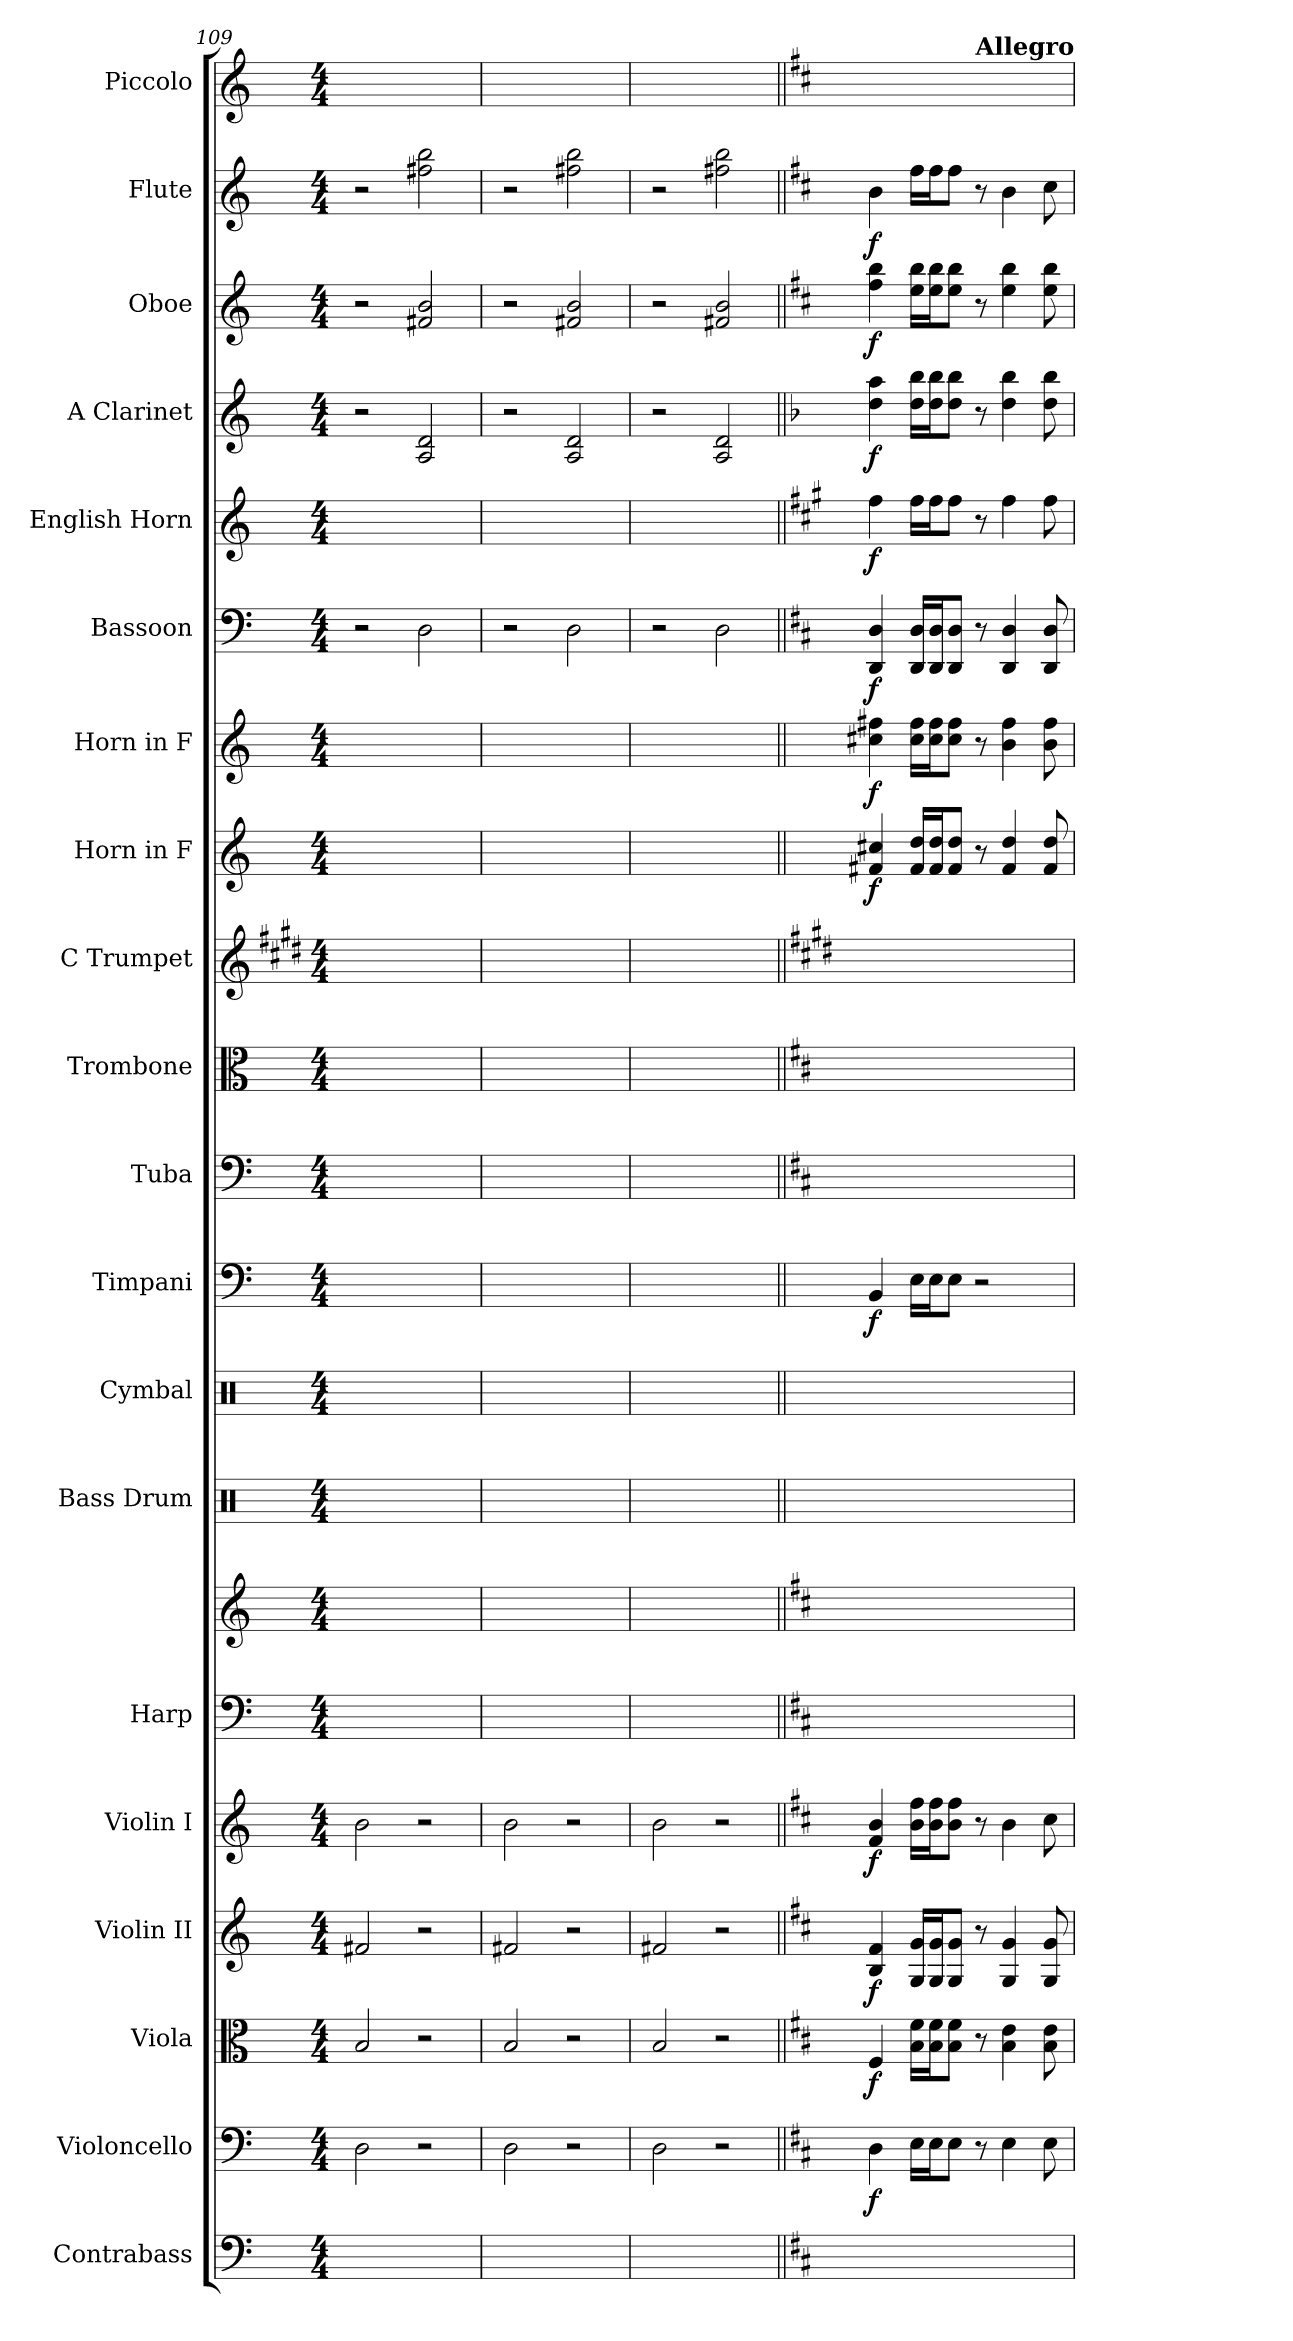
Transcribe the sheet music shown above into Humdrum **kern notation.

**kern	**kern	**dynam	**kern	**dynam	**kern	**dynam	**kern	**dynam	**kern	**kern	**kern	**kern	**kern	**dynam	**kern	**kern	**kern	**kern	**dynam	**kern	**dynam	**kern	**dynam	**kern	**dynam	**kern	**dynam	**kern	**dynam	**kern	**dynam	**kern
*part20	*part19	*part19	*part18	*part18	*part17	*part17	*part16	*part16	*part15	*part15	*part14	*part13	*part12	*part12	*part11	*part10	*part9	*part8	*part8	*part7	*part7	*part6	*part6	*part5	*part5	*part4	*part4	*part3	*part3	*part2	*part2	*part1
*staff21	*staff20	*staff20	*staff19	*staff19	*staff18	*staff18	*staff17	*staff17	*staff16	*staff15	*staff14	*staff13	*staff12	*staff12	*staff11	*staff10	*staff9	*staff8	*staff8	*staff7	*staff7	*staff6	*staff6	*staff5	*staff5	*staff4	*staff4	*staff3	*staff3	*staff2	*staff2	*staff1
*I"Contrabass	*I"Violoncello	*	*I"Viola	*	*I"Violin II	*	*I"Violin I	*	*I"Harp	*	*I"Bass Drum	*I"Cymbal	*I"Timpani	*	*I"Tuba	*I"Trombone	*I"C Trumpet	*I"Horn in F	*	*I"Horn in F	*	*I"Bassoon	*	*I"English Horn	*	*I"A Clarinet	*	*I"Oboe	*	*I"Flute	*	*I"Piccolo
*I'Cb.	*I'Vlc.	*	*I'Vla.	*	*I'Vln.II	*	*I'Vln.I	*	*I'Hrp.	*	*I'B. Dr.	*I'Cym.	*I'Timp.	*	*I'Tba.	*I'Trb.	*I'C Tpt.	*	*	*	*	*I'Bsn.	*	*I'E. Hn.	*	*I'A Cl.	*	*I'Ob.	*	*I'Fl.	*	*I'Picc.
*clefF4	*clefF4	*	*clefC3	*	*clefG2	*	*clefG2	*	*clefF4	*clefG2	*clefX	*clefX	*clefF4	*	*clefF4	*clefC3	*clefG2	*clefG2	*	*clefG2	*	*clefF4	*	*clefG2	*	*clefG2	*	*clefG2	*	*clefG2	*	*clefG2
*ITrd7c12	*	*	*	*	*	*	*	*	*	*	*	*	*	*	*	*	*	*ITrd4c7	*	*ITrd4c7	*	*	*	*ITrd4c7	*	*ITrd2c3	*	*	*	*	*	*ITrd-7c-12
*k[]	*k[]	*	*k[]	*	*k[]	*	*k[]	*	*k[]	*k[]	*k[]	*k[]	*k[]	*	*k[]	*k[]	*k[f#c#g#d#]	*k[b-]	*	*k[b-]	*	*k[]	*	*k[b-]	*	*k[f#c#g#]	*	*k[]	*	*k[]	*	*k[]
*M4/4	*M4/4	*	*M4/4	*	*M4/4	*	*M4/4	*	*M4/4	*M4/4	*M4/4	*M4/4	*M4/4	*	*M4/4	*M4/4	*M4/4	*M4/4	*	*M4/4	*	*M4/4	*	*M4/4	*	*M4/4	*	*M4/4	*	*M4/4	*	*M4/4
=109	=109	=109	=109	=109	=109	=109	=109	=109	=109	=109	=109	=109	=109	=109	=109	=109	=109	=109	=109	=109	=109	=109	=109	=109	=109	=109	=109	=109	=109	=109	=109	=109
1ryy	2D\	.	2B/	.	2f#X/	.	2b\	.	1ryy	1ryy	1ryy	1ryy	1ryy	.	1ryy	1ryy	1ryy	1ryy	.	1ryy	.	2r	.	1ryy	.	2r	.	2r	.	2r	.	1ryy
.	2r	.	2r	.	2r	.	2r	.	.	.	.	.	.	.	.	.	.	.	.	.	.	2D\	.	.	.	2F#/ 2B/	.	2f#X/ 2b/	.	2ff#X\ 2bb\	.	.
!!LO:PB:g=z
=110	=110	=110	=110	=110	=110	=110	=110	=110	=110	=110	=110	=110	=110	=110	=110	=110	=110	=110	=110	=110	=110	=110	=110	=110	=110	=110	=110	=110	=110	=110	=110	=110
1ryy	2D\	.	2B/	.	2f#X/	.	2b\	.	1ryy	1ryy	1ryy	1ryy	1ryy	.	1ryy	1ryy	1ryy	1ryy	.	1ryy	.	2r	.	1ryy	.	2r	.	2r	.	2r	.	1ryy
.	2r	.	2r	.	2r	.	2r	.	.	.	.	.	.	.	.	.	.	.	.	.	.	2D\	.	.	.	2F#/ 2B/	.	2f#X/ 2b/	.	2ff#X\ 2bb\	.	.
=111	=111	=111	=111	=111	=111	=111	=111	=111	=111	=111	=111	=111	=111	=111	=111	=111	=111	=111	=111	=111	=111	=111	=111	=111	=111	=111	=111	=111	=111	=111	=111	=111
1ryy	2D\	.	2B/	.	2f#X/	.	2b\	.	1ryy	1ryy	1ryy	1ryy	1ryy	.	1ryy	1ryy	1ryy	1ryy	.	1ryy	.	2r	.	1ryy	.	2r	.	2r	.	2r	.	1ryy
.	2r	.	2r	.	2r	.	2r	.	.	.	.	.	.	.	.	.	.	.	.	.	.	2D\	.	.	.	2F#/ 2B/	.	2f#X/ 2b/	.	2ff#X\ 2bb\	.	.
=112||	=112||	=112||	=112||	=112||	=112||	=112||	=112||	=112||	=112||	=112||	=112||	=112||	=112||	=112||	=112||	=112||	=112||	=112||	=112||	=112||	=112||	=112||	=112||	=112||	=112||	=112||	=112||	=112||	=112||	=112||	=112||	=112||
*k[f#c#]	*k[f#c#]	*	*k[f#c#]	*	*k[f#c#]	*	*k[f#c#]	*	*k[f#c#]	*k[f#c#]	*	*	*	*	*k[f#c#]	*k[f#c#]	*	*	*	*	*	*k[f#c#]	*	*k[f#c#]	*	*k[f#c#]	*	*k[f#c#]	*	*k[f#c#]	*	*k[f#c#]
*	*	*	*	*	*	*	*	*	*	*	*	*	*	*	*	*	*	*	*	*	*	*	*	*	*	*	*	*	*	*	*	*MM134
!	!	!LO:DY:b	!	!LO:DY:b	!	!LO:DY:b	!	!LO:DY:b	!	!	!	!	!	!LO:DY:b	!	!	!	!	!LO:DY:b	!	!LO:DY:b	!	!LO:DY:b	!	!LO:DY:b	!	!LO:DY:b	!	!LO:DY:b	!	!LO:DY:b	!
1ryy	4D\	f	4F#/	f	4B/ 4f#/	f	4f#/ 4b/	f	1ryy	1ryy	1ryy	1ryy	4BB/	f	1ryy	1ryy	1ryy	4Bn/ 4f#X/	f	4f#X\ 4bn\	f	4DD/ 4D/	f	4b\	f	4b\ 4ff#\	f	4ff#\ 4bb\	f	4b\	f	1ryy
.	16E\LL	.	16B\ 16f#\LL	.	16G/ 16g/LL	.	16b\ 16ff#\LL	.	.	.	.	.	16E\LL	.	.	.	.	16B/ 16g/LL	.	16f#\ 16b\LL	.	16DD/ 16D/LL	.	16b\LL	.	16b\ 16gg\LL	.	16ee\ 16bb\LL	.	16ff#\LL	.	.
.	16E\J	.	16B\ 16f#\J	.	16G/ 16g/J	.	16b\ 16ff#\J	.	.	.	.	.	16E\J	.	.	.	.	16B/ 16g/J	.	16f#\ 16b\J	.	16DD/ 16D/J	.	16b\J	.	16b\ 16gg\J	.	16ee\ 16bb\J	.	16ff#\J	.	.
.	8E\J	.	8B\ 8f#\J	.	8G/ 8g/J	.	8b\ 8ff#\J	.	.	.	.	.	8E\J	.	.	.	.	8B/ 8g/J	.	8f#\ 8b\J	.	8DD/ 8D/J	.	8b\J	.	8b\ 8gg\J	.	8ee\ 8bb\J	.	8ff#\J	.	.
.	8r	.	8r	.	8r	.	8r	.	.	.	.	.	2r	.	.	.	.	8r	.	8r	.	8r	.	8r	.	8r	.	8r	.	8r	.	.
.	4E\	.	4B\ 4e\	.	4G/ 4g/	.	4b\	.	.	.	.	.	.	.	.	.	.	4B/ 4g/	.	4e\ 4b\	.	4DD/ 4D/	.	4b\	.	4b\ 4gg\	.	4ee\ 4bb\	.	4b\	.	.
.	8E\	.	8B\ 8e\	.	8G/ 8g/	.	8cc#\	.	.	.	.	.	.	.	.	.	.	8B/ 8g/	.	8e\ 8b\	.	8DD/ 8D/	.	8b\	.	8b\ 8gg\	.	8ee\ 8bb\	.	8cc#\	.	.
!	!	!	!	!	!	!	!	!	!	!	!	!	!	!	!	!	!	!	!	!	!	!	!	!	!	!	!	!	!	!	!	!LO:TX:a:B:t=Allegro
=	=	=	=	=	=	=	=	=	=	=	=	=	=	=	=	=	=	=	=	=	=	=	=	=	=	=	=	=	=	=	=	=
*-	*-	*-	*-	*-	*-	*-	*-	*-	*-	*-	*-	*-	*-	*-	*-	*-	*-	*-	*-	*-	*-	*-	*-	*-	*-	*-	*-	*-	*-	*-	*-	*-
